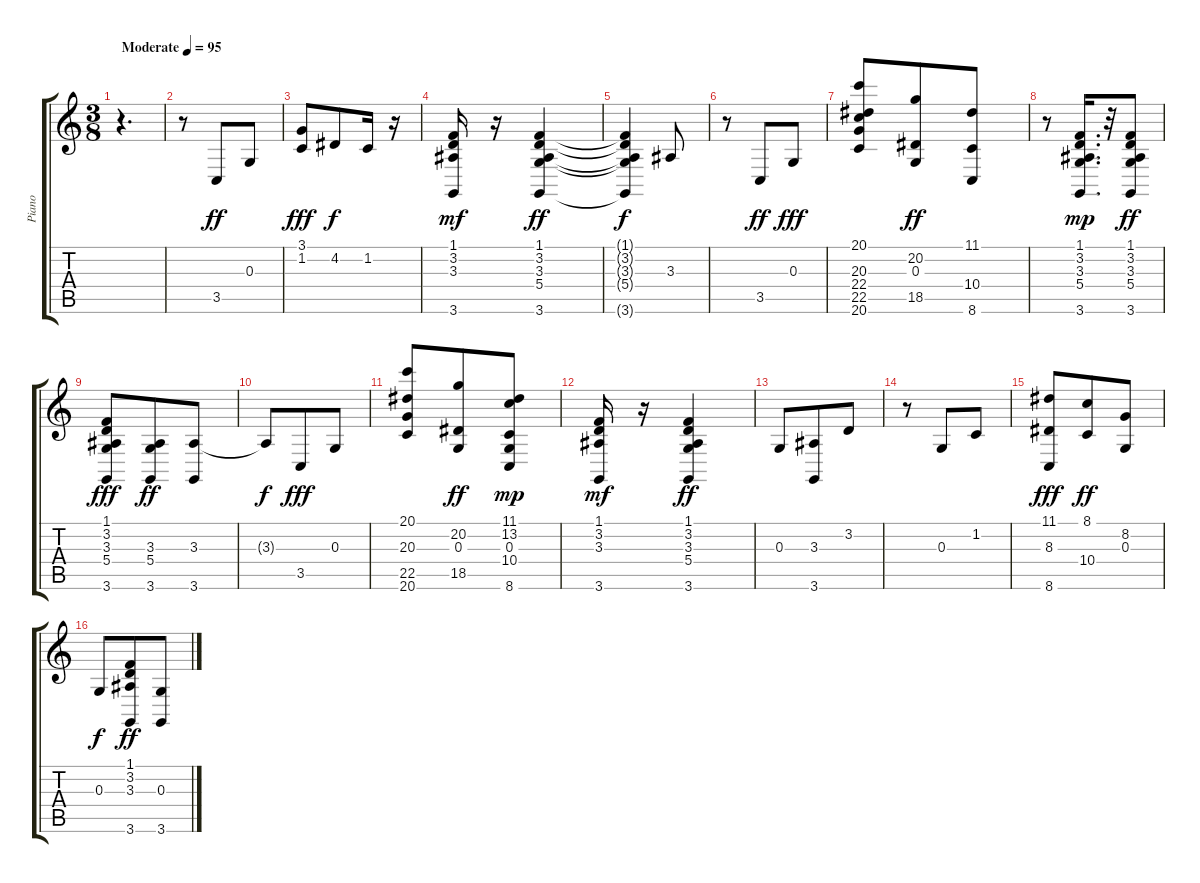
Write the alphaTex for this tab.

\track ("Piano" "Piano") {instrument acousticgrandpiano}
\staff {score tabs}
\tuning (E4 B3 G3 D3 A2 E2) {hide}
\ts (3 8)
\tempo (95 "Moderate")
\clef g2
\ks c
r.4{d dy ff instrument acousticgrandpiano} |
r.8 3.5.8 0.3.8 |
(3.1 1.2).8{dy fff} 4.2.8{dy f} 1.2.16 r.16 |
(1.1 3.2 3.3 3.6).16{dy mf} r.16 (1.1 3.2 3.3 5.4 3.6).4{dy ff} |
(1.1{t} 3.2{t} 3.3{t} 5.4{t} 3.6{t}).4{dy f} 3.3.8 |
r.8 3.5.8{dy ff} 0.3.8{dy fff} |
(20.1 20.3 22.4 22.5 20.6).8 (20.2 0.3 18.5).8{dy ff} (11.1 10.4 8.6).8 |
r.8 (1.1 3.2 3.3 5.4 3.6).16{d dy mp} r.32 (1.1 3.2 3.3 5.4 3.6).8{dy ff} |
(1.1 3.2 3.3 5.4 3.6).8{dy fff} (3.3 5.4 3.6).8{dy ff} (3.3 3.6).8 |
3.3{t}.8{dy f} 3.5.8{dy fff} 0.3.8 |
(20.1 20.3 22.5 20.6).8 (20.2 0.3 18.5).8{dy ff} (11.1 13.2 0.3 10.4 8.6).8{dy mp} |
(1.1 3.2 3.3 3.6).16{dy mf} r.16 (1.1 3.2 3.3 5.4 3.6).4{dy ff} |
0.3.8 (3.3 3.6).8 3.2.8 |
r.8 0.3.8 1.2.8 |
(11.1 8.3 8.6).8{dy fff} (8.1 10.4).8{dy ff} (8.2 0.3).8 |
0.3.8{dy f} (1.1 3.2 3.3 3.6).8{dy ff} (0.3 3.6).8
